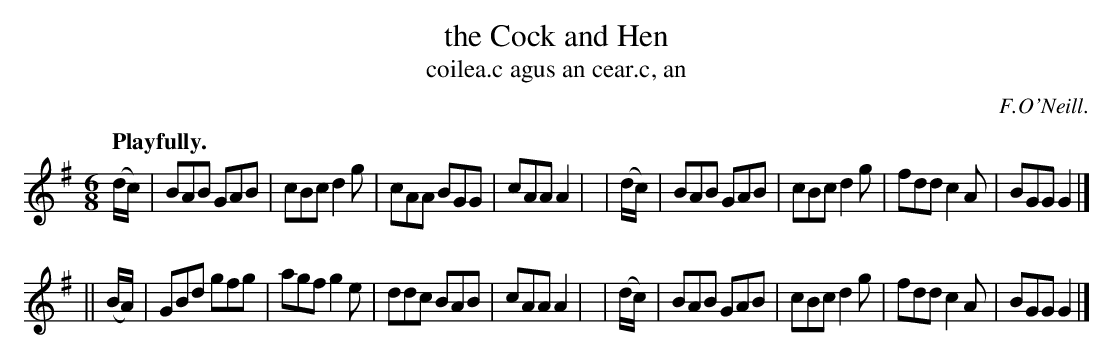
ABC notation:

X:1
T: the Cock and Hen
T: coilea.c agus an cear.c, an
O: F.O'Neill.
Q: "Playfully."
M: 6/8
L: 1/8
K: G
  (d/c/) | BAB GAB | cBc d2g | cAA BGG | cAA A2 |\
| (d/c/) | BAB GAB | cBc d2g | fdd c2A | BGG G2 |]
||(B/A/) | GBd gfg | agf g2e | ddc BAB | cAA A2 |\
| (d/c/) | BAB GAB | cBc d2g | fdd c2A | BGG G2 |]
